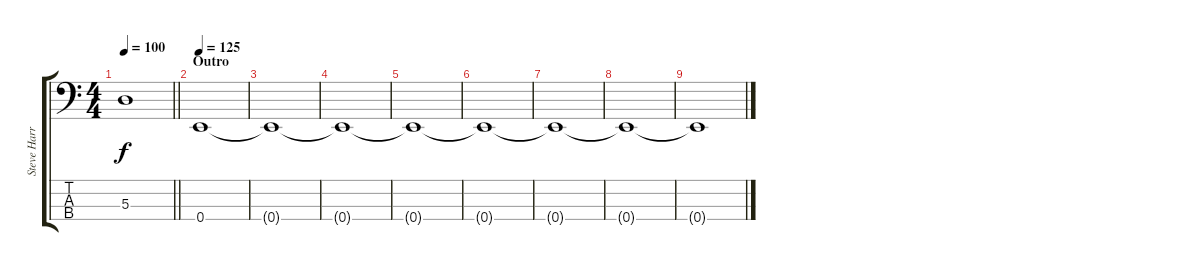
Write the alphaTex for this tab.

\track ("Steve Harris" "Steve Harr") {instrument electricbassfinger}
\staff {score tabs}
\tuning (G2 D2 A1 E1) {hide}
\ts (4 4)
\tempo 100
\clef f4
\barLineRight lightlight
\ks c
5.3{t}.1{dy f} |
\section ("" "Outro")
\tempo 125
0.4.1 |
0.4{t}.1 |
0.4{t}.1 |
0.4{t}.1 |
0.4{t}.1 |
0.4{t}.1 |
0.4{t}.1 |
0.4{t}.1{volume 0}
